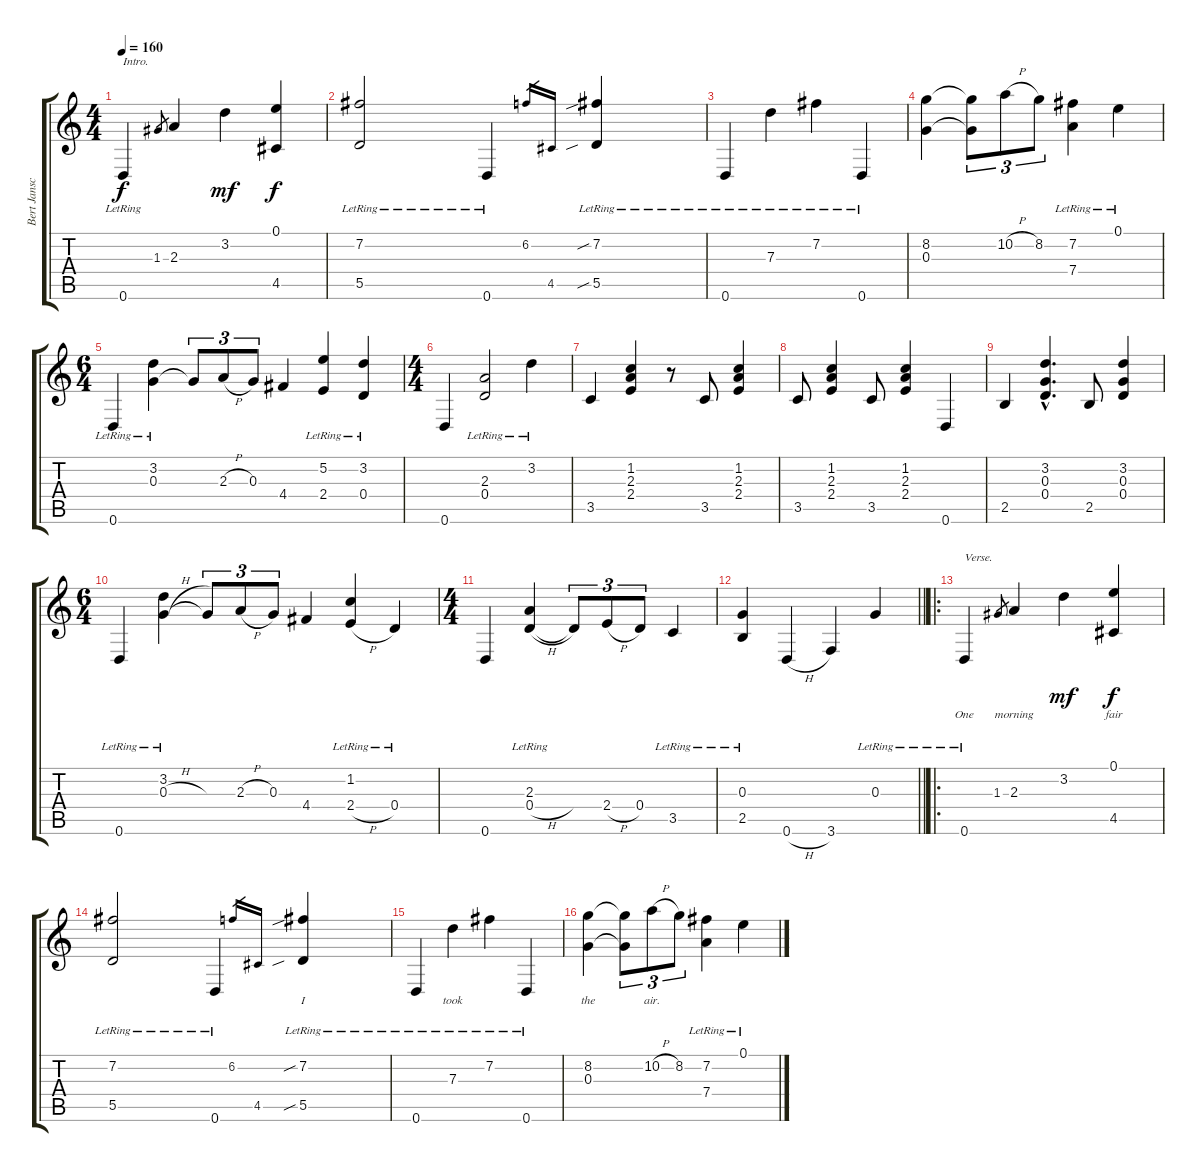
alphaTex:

\track ("Bert Jansch" "Bert Jansc") {instrument acousticguitarsteel}
\staff {score tabs}
\tuning (E4 B3 G3 D3 A2 D2) {hide}
\ts (4 4)
\tempo 160
\clef g2
\ks c
0.6{lr}.4{txt "Intro." dy f instrument acousticguitarsteel} 1.3.8{gr} 2.3.4 3.2.4{dy mf} (0.1 4.5).4{dy f} |
(7.2{lr} 5.5{lr}).2 0.6{lr}.4 6.2.16{gr} 4.5.16{gr} (7.2{sib lr} 5.5{sib lr}).4 |
0.6{lr}.4 7.3{lr}.4 7.2{lr}.4 0.6{lr}.4 |
(8.2 0.3).4 (8.2{t} 0.3{t}).8{tu (3 2)} 10.2{h}.8{tu (3 2)} 8.2.8{tu (3 2)} (7.2{lr} 7.4{lr}).4 0.1{lr}.4 |
\ts (6 4)
0.6{lr}.4 (3.2{lr} 0.3).4 0.3{t}.8{tu (3 2)} 2.3{h}.8{tu (3 2)} 0.3.8{tu (3 2)} 4.4.4 (5.2{lr} 2.4{lr}).4 (3.2{lr} 0.4{lr}).4 |
\ts (4 4)
0.6.4 (2.3{lr} 0.4{lr}).2 3.2{lr}.4 |
3.5.4 (1.2 2.3 2.4).4 r.8 3.5.8 (1.2 2.3 2.4).4 |
3.5.8 (1.2 2.3 2.4).4 3.5.8 (1.2 2.3 2.4).4 0.6.4 |
2.5.4 (3.2{hac} 0.3{hac} 0.4{hac}).4{d} 2.5.8 (3.2 0.3 0.4).4 |
\ts (6 4)
0.6{lr}.4 (3.2{lr} 0.3{h}).4 0.3{t}.8{tu (3 2)} 2.3{h}.8{tu (3 2)} 0.3.8{tu (3 2)} 4.4.4 (1.2{lr} 2.4{h}).4 0.4{lr}.4 |
\ts (4 4)
0.6.4 (2.3{lr} 0.4{h}).4 0.4{t}.8{tu (3 2)} 2.4{h}.8{tu (3 2)} 0.4.8{tu (3 2)} 3.5{lr}.4 |
\barLineRight lightlight
(0.3{lr} 2.5).4 0.6{h}.4 3.6.4 0.3{lr}.4 |
\ro
0.6{lr}.4{txt "Verse." lyrics (0 "One") lyrics (1 "") lyrics (2 "") lyrics (3 "") lyrics (4 "")} 1.3.8{lyrics (0 "") lyrics (1 "") lyrics (2 "") lyrics (3 "") lyrics (4 "") gr} 2.3.4{lyrics (0 "morning") lyrics (1 "") lyrics (2 "") lyrics (3 "") lyrics (4 "")} 3.2.4{lyrics (0 "") lyrics (1 "") lyrics (2 "") lyrics (3 "") lyrics (4 "") dy mf} (0.1 4.5).4{lyrics (0 "fair") lyrics (1 "") lyrics (2 "") lyrics (3 "") lyrics (4 "") dy f} |
(7.2{lr} 5.5{lr}).2{lyrics (0 "") lyrics (1 "") lyrics (2 "") lyrics (3 "") lyrics (4 "")} 0.6{lr}.4{lyrics (0 "") lyrics (1 "") lyrics (2 "") lyrics (3 "") lyrics (4 "")} 6.2.16{lyrics (0 "") lyrics (1 "") lyrics (2 "") lyrics (3 "") lyrics (4 "") gr} 4.5.16{lyrics (0 "") lyrics (1 "") lyrics (2 "") lyrics (3 "") lyrics (4 "") gr} (7.2{sib lr} 5.5{sib lr}).4{lyrics (0 "I") lyrics (1 "") lyrics (2 "") lyrics (3 "") lyrics (4 "")} |
0.6{lr}.4{lyrics (0 "") lyrics (1 "") lyrics (2 "") lyrics (3 "") lyrics (4 "")} 7.3{lr}.4{lyrics (0 "took") lyrics (1 "") lyrics (2 "") lyrics (3 "") lyrics (4 "")} 7.2{lr}.4{lyrics (0 "") lyrics (1 "") lyrics (2 "") lyrics (3 "") lyrics (4 "")} 0.6{lr}.4{lyrics (0 "") lyrics (1 "") lyrics (2 "") lyrics (3 "") lyrics (4 "")} |
(8.2 0.3).4{lyrics (0 "the") lyrics (1 "") lyrics (2 "") lyrics (3 "") lyrics (4 "")} (8.2{t} 0.3{t}).8{tu (3 2) lyrics (0 "") lyrics (1 "") lyrics (2 "") lyrics (3 "") lyrics (4 "")} 10.2{h}.8{tu (3 2) lyrics (0 "air.") lyrics (1 "") lyrics (2 "") lyrics (3 "") lyrics (4 "")} 8.2.8{tu (3 2) lyrics (0 "") lyrics (1 "") lyrics (2 "") lyrics (3 "") lyrics (4 "")} (7.2{lr} 7.4{lr}).4{lyrics (0 "") lyrics (1 "") lyrics (2 "") lyrics (3 "") lyrics (4 "")} 0.1{lr}.4{lyrics (0 "") lyrics (1 "") lyrics (2 "") lyrics (3 "") lyrics (4 "")}
